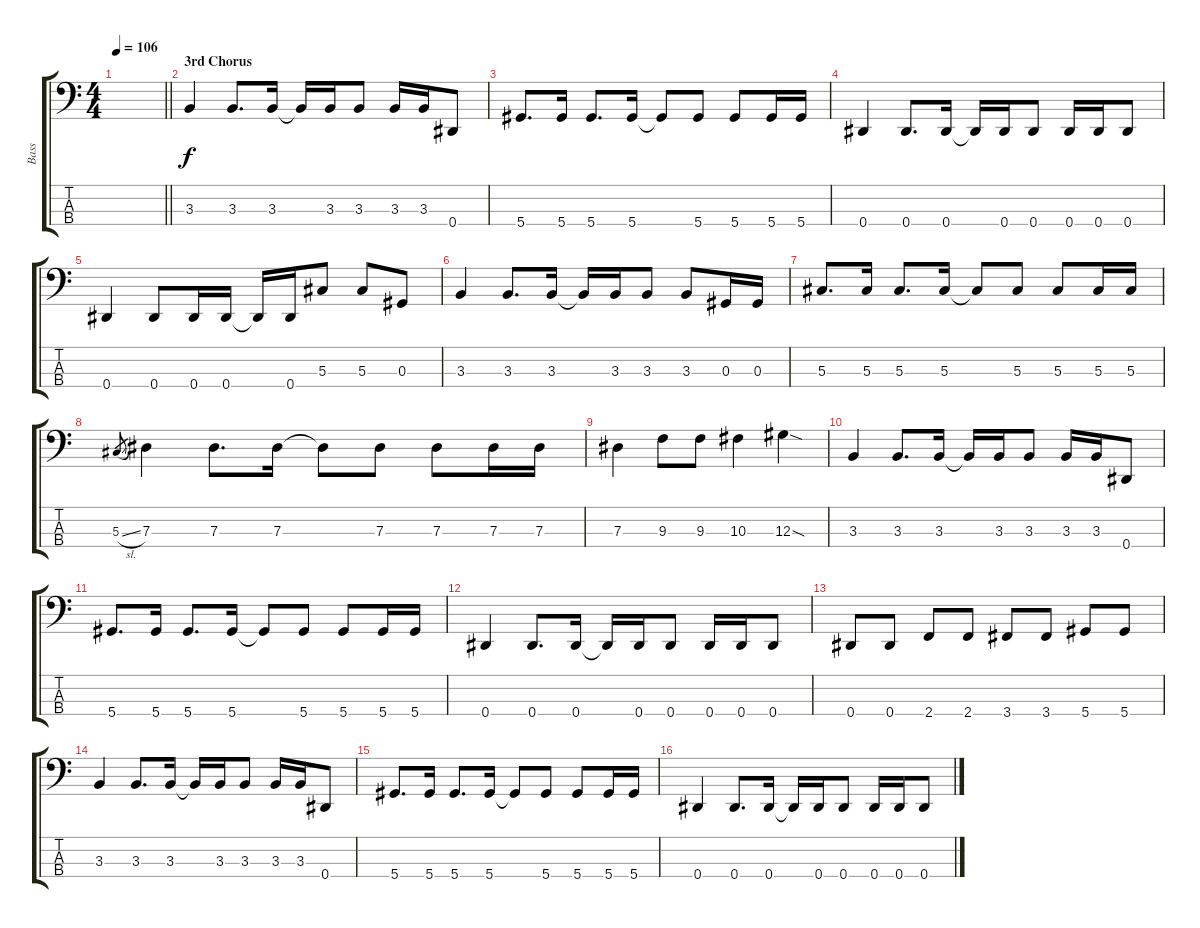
\track ("Bass" "Bass") {instrument electricbassfinger}
\staff {score tabs}
\tuning (Gb2 Db2 Ab1 Eb1) {hide}
\ts (4 4)
\tempo 106
\clef f4
\barLineRight lightlight
\ks c
|
\section ("" "3rd Chorus")
3.3.4 3.3.8{d} 3.3.16 3.3{t}.16 3.3.16 3.3.8 3.3.16 3.3.16 0.4.8 |
5.4.8{d} 5.4.16 5.4.8{d} 5.4.16 5.4{t}.8 5.4.8 5.4.8 5.4.16 5.4.16 |
0.4.4 0.4.8{d} 0.4.16 0.4{t}.16 0.4.16 0.4.8 0.4.16 0.4.16 0.4.8 |
0.4.4 0.4.8 0.4.16 0.4.16 0.4{t}.16 0.4.16 5.3.8 5.3.8 0.3.8 |
3.3.4 3.3.8{d} 3.3.16 3.3{t}.16 3.3.16 3.3.8 3.3.8 0.3.16 0.3.16 |
5.3.8{d} 5.3.16 5.3.8{d} 5.3.16 5.3{t}.8 5.3.8 5.3.8 5.3.16 5.3.16 |
5.3{sl}.8{gr} 7.3.4 7.3.8{d} 7.3.16 7.3{t}.8 7.3.8 7.3.8 7.3.16 7.3.16 |
7.3.4 9.3.8 9.3.8 10.3.4 12.3{sod}.4 |
3.3.4 3.3.8{d} 3.3.16 3.3{t}.16 3.3.16 3.3.8 3.3.16 3.3.16 0.4.8 |
5.4.8{d} 5.4.16 5.4.8{d} 5.4.16 5.4{t}.8 5.4.8 5.4.8 5.4.16 5.4.16 |
0.4.4 0.4.8{d} 0.4.16 0.4{t}.16 0.4.16 0.4.8 0.4.16 0.4.16 0.4.8 |
0.4.8 0.4.8 2.4.8 2.4.8 3.4.8 3.4.8 5.4.8 5.4.8 |
3.3.4 3.3.8{d} 3.3.16 3.3{t}.16 3.3.16 3.3.8 3.3.16 3.3.16 0.4.8 |
5.4.8{d} 5.4.16 5.4.8{d} 5.4.16 5.4{t}.8 5.4.8 5.4.8 5.4.16 5.4.16 |
0.4.4 0.4.8{d} 0.4.16 0.4{t}.16 0.4.16 0.4.8 0.4.16 0.4.16 0.4.8
